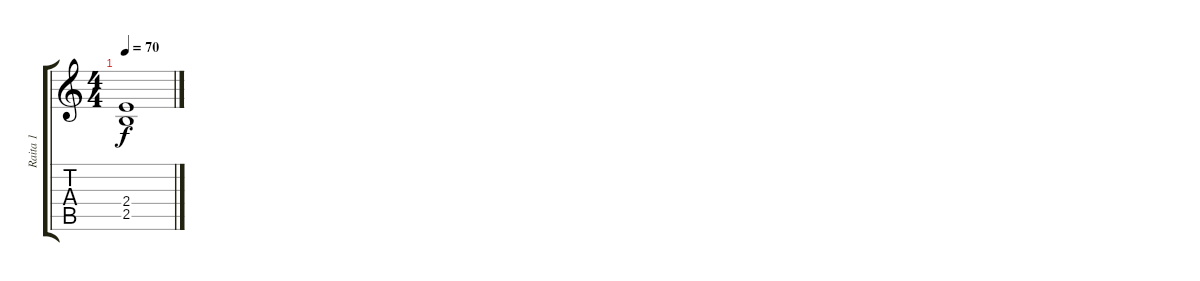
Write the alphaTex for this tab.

\track ("Raita 1" "Raita 1") {instrument distortionguitar}
\staff {score tabs}
\tuning (E4 B3 G3 D3 A2 E2) {hide}
\ts (4 4)
\tempo 70
\clef g2
\ks c
(2.4 2.5).1{dy f}
